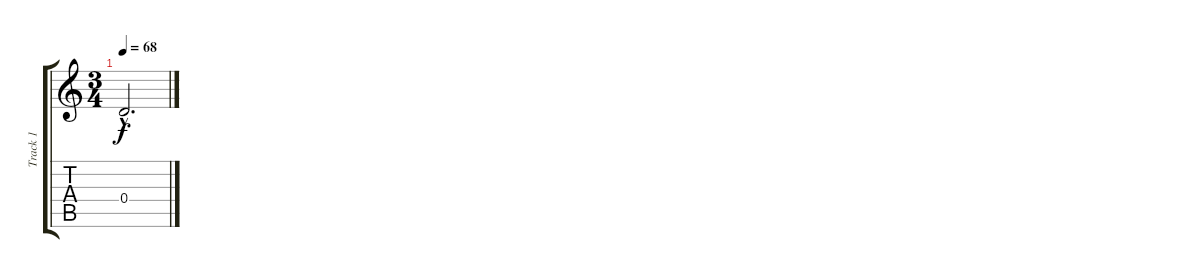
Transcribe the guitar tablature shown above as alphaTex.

\track ("Track 1" "Track 1") {instrument electricguitarclean}
\staff {score tabs}
\tuning (E4 B3 G3 D3 A2 E2) {hide}
\ts (3 4)
\tempo 68
\clef g2
\ks c
0.4{hac}.2{d dy f}
